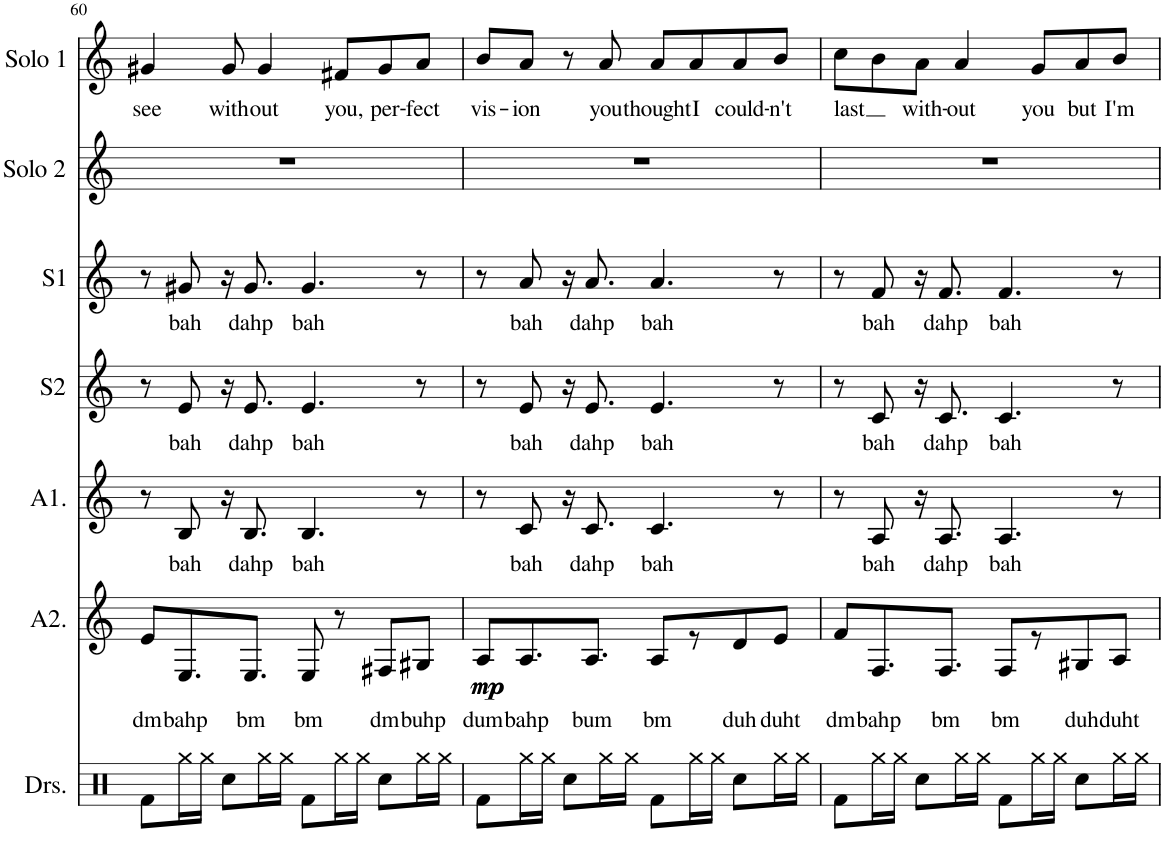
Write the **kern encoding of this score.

**kern	**kern	**text	**dynam	**kern	**text	**kern	**text	**kern	**text	**kern	**kern	**text
*part7	*part6	*part6	*part6	*part5	*part5	*part4	*part4	*part3	*part3	*part2	*part1	*part1
*staff7	*staff6	*staff6	*staff6	*staff5	*staff5	*staff4	*staff4	*staff3	*staff3	*staff2	*staff1	*staff1
*I"Drumset	*I"Alto 2	*	*	*I"Alto 1	*	*I"Soprano 2	*	*I"Soprano 1	*	*I"Solo 2	*I"Solo 1	*
*I'Drs.	*I'A2.	*	*	*I'A1.	*	*I'S2	*	*I'S1	*	*I'Solo 2	*I'Solo 1	*
!!LO:PB:g=z
*clefX	*clefG2	*	*	*clefG2	*	*clefG2	*	*clefG2	*	*clefG2	*clefG2	*
*k[]	*k[]	*	*	*k[]	*	*k[]	*	*k[]	*	*k[]	*k[]	*
*M4/4	*M4/4	*	*	*M4/4	*	*M4/4	*	*M4/4	*	*M4/4	*M4/4	*
=60	=60	=60	=60	=60	=60	=60	=60	=60	=60	=60	=60	=60
!	!	!LO:LY:b	!	!	!	!	!	!	!	!	!	!LO:LY:b
8Rf\L	8e/L	dm	.	8r	.	8r	.	8r	.	1r	4g#X/	see
!	!	!LO:LY:b	!	!	!LO:LY:b	!	!LO:LY:b	!	!LO:LY:b	!	!	!
16Rgg\L	8.E/	bahp	.	8B/	bah	8e/	bah	8g#X/	bah	.	.	.
16Rgg\JJ	.	.	.	.	.	.	.	.	.	.	.	.
!	!	!	!	!	!	!	!	!	!	!	!	!LO:LY:b
8Rcc\L	.	.	.	16r	.	16r	.	16r	.	.	8g#/	with
!	!	!LO:LY:b	!	!	!LO:LY:b	!	!LO:LY:b	!	!LO:LY:b	!	!	!
.	8.E/J	bm	.	8.B/	dahp	8.e/	dahp	8.g#/	dahp	.	.	.
!	!	!	!	!	!	!	!	!	!	!	!	!LO:LY:b
16Rgg\L	.	.	.	.	.	.	.	.	.	.	4g#/	out
16Rgg\JJ	.	.	.	.	.	.	.	.	.	.	.	.
!	!	!LO:LY:b	!	!	!LO:LY:b	!	!LO:LY:b	!	!LO:LY:b	!	!	!
8Rf\L	8E/	bm	.	4.B/	bah	4.e/	bah	4.g#/	bah	.	.	.
!	!	!	!	!	!	!	!	!	!	!	!	!LO:LY:b
16Rgg\L	8r	.	.	.	.	.	.	.	.	.	8f#X/L	you,
16Rgg\JJ	.	.	.	.	.	.	.	.	.	.	.	.
!	!	!LO:LY:b	!	!	!	!	!	!	!	!	!	!LO:LY:b
8Rcc\L	8F#X/L	dm	.	.	.	.	.	.	.	.	8g#/	per-
!	!	!LO:LY:b	!	!	!	!	!	!	!	!	!	!LO:LY:b
16Rgg\L	8G#X/J	buhp	.	8r	.	8r	.	8r	.	.	8a/J	-fect
16Rgg\JJ	.	.	.	.	.	.	.	.	.	.	.	.
=61	=61	=61	=61	=61	=61	=61	=61	=61	=61	=61	=61	=61
!	!	!LO:LY:b	!LO:DY:b	!	!	!	!	!	!	!	!	!LO:LY:b
!	!	!	!LO:DY:n=1:b	!	!	!	!	!	!	!	!	!
8Rf\L	8A/L	dum	mp mp	8r	.	8r	.	8r	.	1r	8b/L	vis-
!	!	!LO:LY:b	!	!	!LO:LY:b	!	!LO:LY:b	!	!LO:LY:b	!	!	!LO:LY:b
16Rgg\L	8.A/	bahp	.	8c/	bah	8e/	bah	8a/	bah	.	8a/J	-ion
16Rgg\JJ	.	.	.	.	.	.	.	.	.	.	.	.
8Rcc\L	.	.	.	16r	.	16r	.	16r	.	.	8r	.
!	!	!LO:LY:b	!	!	!LO:LY:b	!	!LO:LY:b	!	!LO:LY:b	!	!	!
.	8.A/J	bum	.	8.c/	dahp	8.e/	dahp	8.a/	dahp	.	.	.
!	!	!	!	!	!	!	!	!	!	!	!	!LO:LY:b
16Rgg\L	.	.	.	.	.	.	.	.	.	.	8a/	you
16Rgg\JJ	.	.	.	.	.	.	.	.	.	.	.	.
!	!	!LO:LY:b	!	!	!LO:LY:b	!	!LO:LY:b	!	!LO:LY:b	!	!	!LO:LY:b
8Rf\L	8A/L	bm	.	4.c/	bah	4.e/	bah	4.a/	bah	.	8a/L	thought
!	!	!	!	!	!	!	!	!	!	!	!	!LO:LY:b
16Rgg\L	8r	.	.	.	.	.	.	.	.	.	8a/	I
16Rgg\JJ	.	.	.	.	.	.	.	.	.	.	.	.
!	!	!LO:LY:b	!	!	!	!	!	!	!	!	!	!LO:LY:b
8Rcc\L	8d/	duh	.	.	.	.	.	.	.	.	8a/	could-
!	!	!LO:LY:b	!	!	!	!	!	!	!	!	!	!LO:LY:b
16Rgg\L	8e/J	duht	.	8r	.	8r	.	8r	.	.	8b/J	-n't
16Rgg\JJ	.	.	.	.	.	.	.	.	.	.	.	.
=62	=62	=62	=62	=62	=62	=62	=62	=62	=62	=62	=62	=62
!	!	!LO:LY:b	!	!	!	!	!	!	!	!	!	!LO:LY:b
8Rf\L	8f/L	dm	.	8r	.	8r	.	8r	.	1r	8cc\L	last
!	!	!LO:LY:b	!	!	!LO:LY:b	!	!LO:LY:b	!	!LO:LY:b	!	!	!
16Rgg\L	8.F/	bahp	.	8A/	bah	8c/	bah	8f/	bah	.	8b\	.
16Rgg\JJ	.	.	.	.	.	.	.	.	.	.	.	.
!	!	!	!	!	!	!	!	!	!	!	!	!LO:LY:b
8Rcc\L	.	.	.	16r	.	16r	.	16r	.	.	8a\J	with-
!	!	!LO:LY:b	!	!	!LO:LY:b	!	!LO:LY:b	!	!LO:LY:b	!	!	!
.	8.F/J	bm	.	8.A/	dahp	8.c/	dahp	8.f/	dahp	.	.	.
!	!	!	!	!	!	!	!	!	!	!	!	!LO:LY:b
16Rgg\L	.	.	.	.	.	.	.	.	.	.	4a/	-out
16Rgg\JJ	.	.	.	.	.	.	.	.	.	.	.	.
!	!	!LO:LY:b	!	!	!LO:LY:b	!	!LO:LY:b	!	!LO:LY:b	!	!	!
8Rf\L	8F/L	bm	.	4.A/	bah	4.c/	bah	4.f/	bah	.	.	.
!	!	!	!	!	!	!	!	!	!	!	!	!LO:LY:b
16Rgg\L	8r	.	.	.	.	.	.	.	.	.	8g/L	you
16Rgg\JJ	.	.	.	.	.	.	.	.	.	.	.	.
!	!	!LO:LY:b	!	!	!	!	!	!	!	!	!	!LO:LY:b
8Rcc\L	8G#X/	duh	.	.	.	.	.	.	.	.	8a/	but
!	!	!LO:LY:b	!	!	!	!	!	!	!	!	!	!LO:LY:b
16Rgg\L	8A/J	duht	.	8r	.	8r	.	8r	.	.	8b/J	I'm
16Rgg\JJ	.	.	.	.	.	.	.	.	.	.	.	.
=	=	=	=	=	=	=	=	=	=	=	=	=
*-	*-	*-	*-	*-	*-	*-	*-	*-	*-	*-	*-	*-
